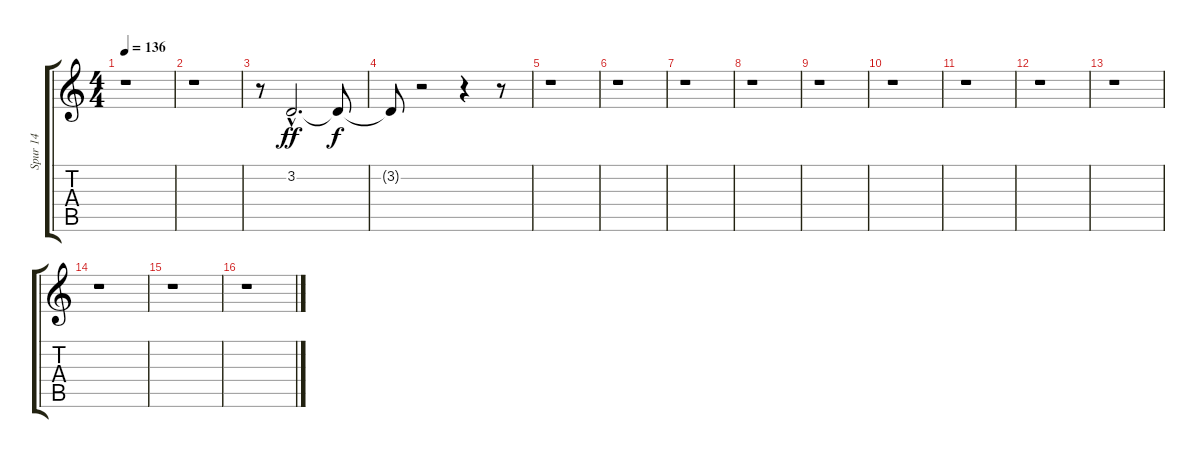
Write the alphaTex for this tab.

\track ("Spur 14" "Spur 14") {instrument acousticgrandpiano}
\staff {score tabs}
\tuning (E4 B3 G3 D3 A2 E2) {hide}
\ts (4 4)
\tempo 136
\clef g2
\ks c
r.1{dy ff} |
r.1 |
r.8 3.2{hac}.2{d volume 12 balance 8 instrument reversecymbal} 3.2{t}.8{dy f} |
3.2{t}.8 r.2 r.4 r.8 |
r.1 |
r.1 |
r.1 |
r.1 |
r.1 |
r.1 |
r.1 |
r.1 |
r.1 |
r.1 |
r.1 |
r.1
